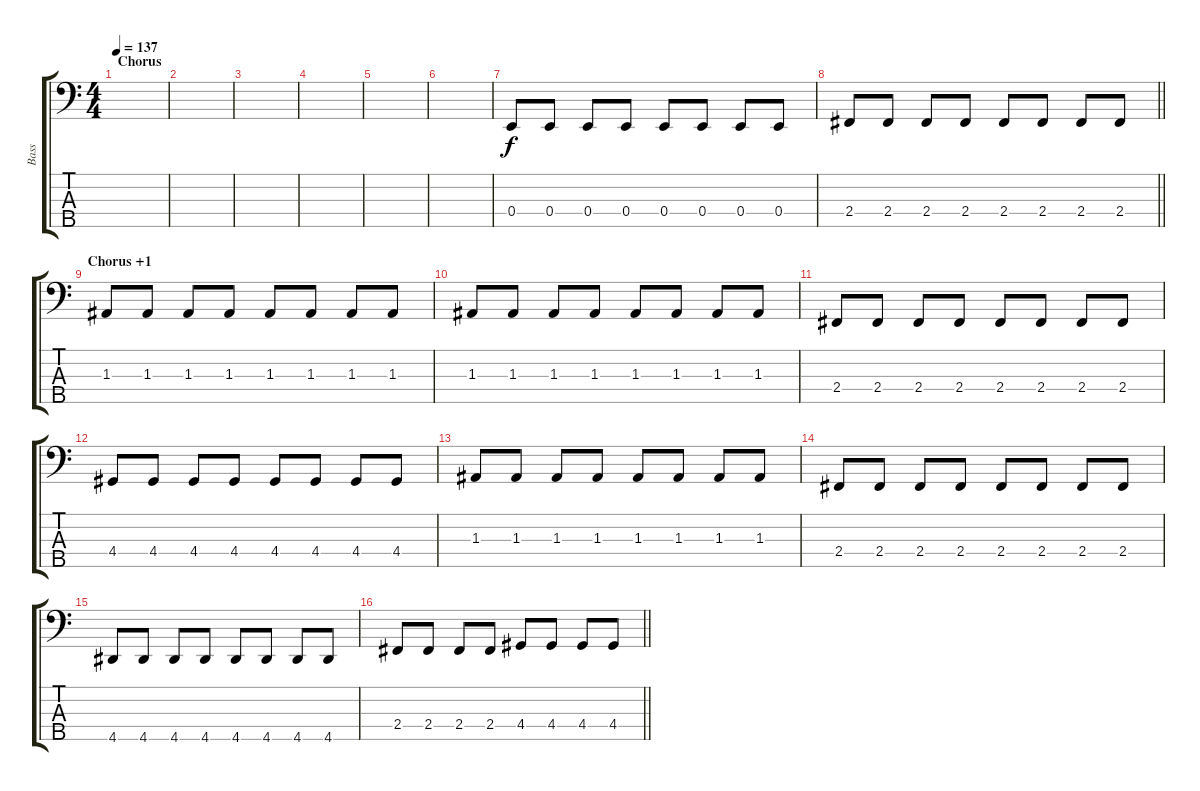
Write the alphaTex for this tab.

\track ("Bass " "Bass ") {instrument electricbassfinger}
\staff {score tabs}
\tuning (G2 D2 A1 E1 B0) {hide}
\ts (4 4)
\section ("" "Chorus ")
\tempo 137
\clef f4
\ks c
|
|
|
|
|
|
0.4.8 0.4.8 0.4.8 0.4.8 0.4.8 0.4.8 0.4.8 0.4.8 |
\barLineRight lightlight
2.4.8 2.4.8 2.4.8 2.4.8 2.4.8 2.4.8 2.4.8 2.4.8 |
\section ("" "Chorus +1")
1.3.8 1.3.8 1.3.8 1.3.8 1.3.8 1.3.8 1.3.8 1.3.8 |
1.3.8 1.3.8 1.3.8 1.3.8 1.3.8 1.3.8 1.3.8 1.3.8 |
2.4.8 2.4.8 2.4.8 2.4.8 2.4.8 2.4.8 2.4.8 2.4.8 |
4.4.8 4.4.8 4.4.8 4.4.8 4.4.8 4.4.8 4.4.8 4.4.8 |
1.3.8 1.3.8 1.3.8 1.3.8 1.3.8 1.3.8 1.3.8 1.3.8 |
2.4.8 2.4.8 2.4.8 2.4.8 2.4.8 2.4.8 2.4.8 2.4.8 |
4.5.8 4.5.8 4.5.8 4.5.8 4.5.8 4.5.8 4.5.8 4.5.8 |
\barLineRight lightlight
2.4.8 2.4.8 2.4.8 2.4.8 4.4.8 4.4.8 4.4.8 4.4.8
